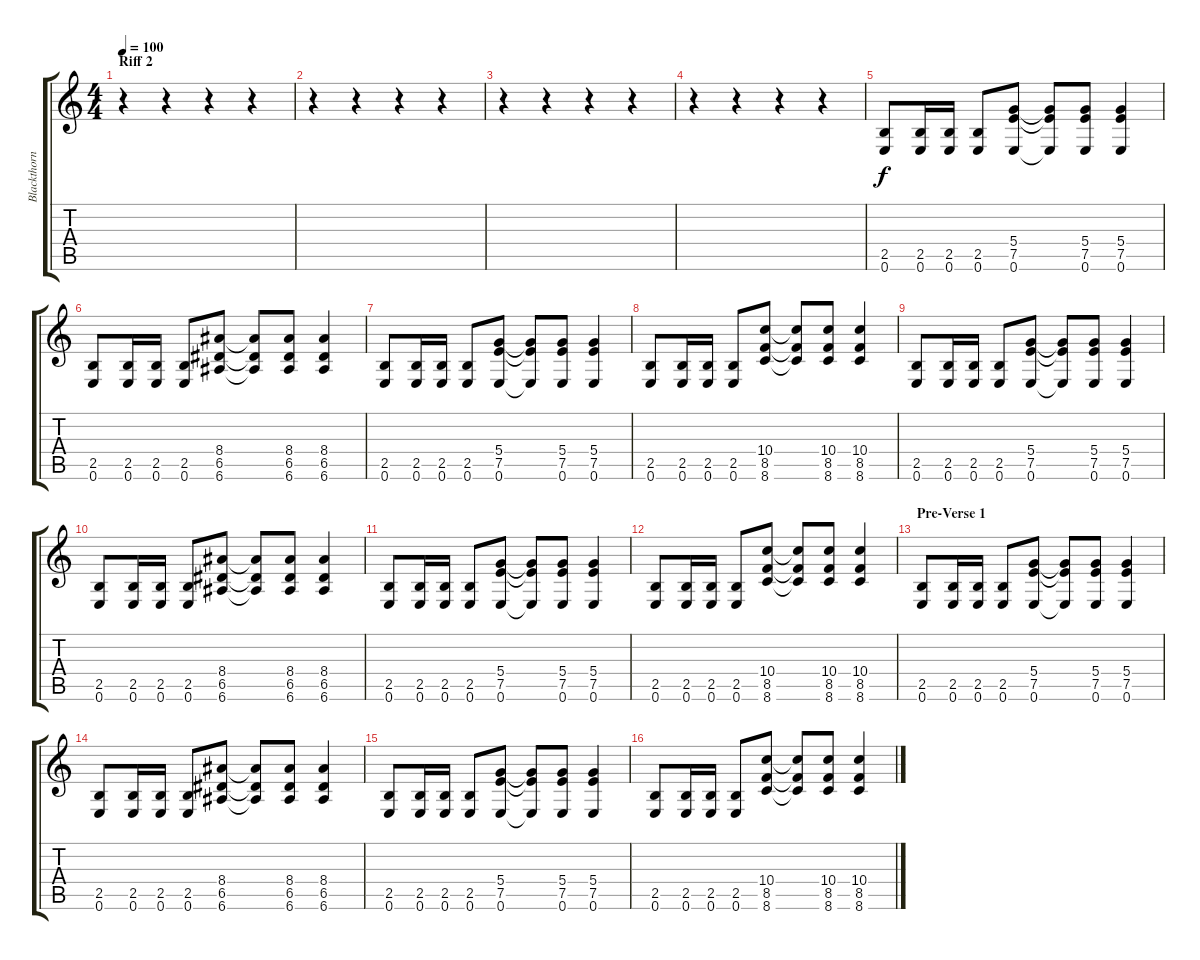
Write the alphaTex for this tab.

\track ("Blackthorn" "Blackthorn") {instrument distortionguitar}
\staff {score tabs}
\tuning (E4 B3 G3 D3 A2 E2) {hide}
\ts (4 4)
\section ("" "Riff 2")
\tempo 100
\clef g2
\ks c
r.4{dy f} r.4 r.4 r.4 |
r.4 r.4 r.4 r.4 |
r.4 r.4 r.4 r.4 |
r.4 r.4 r.4 r.4 |
(2.5 0.6).8 (2.5 0.6).16 (2.5 0.6).16 (2.5 0.6).8 (5.4 7.5 0.6).8 (5.4{t} 7.5{t} 0.6{t}).8 (5.4 7.5 0.6).8 (5.4 7.5 0.6).4 |
(2.5 0.6).8 (2.5 0.6).16 (2.5 0.6).16 (2.5 0.6).8 (8.4 6.5 6.6).8 (8.4{t} 6.5{t} 6.6{t}).8 (8.4 6.5 6.6).8 (8.4 6.5 6.6).4 |
(2.5 0.6).8 (2.5 0.6).16 (2.5 0.6).16 (2.5 0.6).8 (5.4 7.5 0.6).8 (5.4{t} 7.5{t} 0.6{t}).8 (5.4 7.5 0.6).8 (5.4 7.5 0.6).4 |
(2.5 0.6).8 (2.5 0.6).16 (2.5 0.6).16 (2.5 0.6).8 (10.4 8.5 8.6).8 (10.4{t} 8.5{t} 8.6{t}).8 (10.4 8.5 8.6).8 (10.4 8.5 8.6).4 |
(2.5 0.6).8 (2.5 0.6).16 (2.5 0.6).16 (2.5 0.6).8 (5.4 7.5 0.6).8 (5.4{t} 7.5{t} 0.6{t}).8 (5.4 7.5 0.6).8 (5.4 7.5 0.6).4 |
(2.5 0.6).8 (2.5 0.6).16 (2.5 0.6).16 (2.5 0.6).8 (8.4 6.5 6.6).8 (8.4{t} 6.5{t} 6.6{t}).8 (8.4 6.5 6.6).8 (8.4 6.5 6.6).4 |
(2.5 0.6).8 (2.5 0.6).16 (2.5 0.6).16 (2.5 0.6).8 (5.4 7.5 0.6).8 (5.4{t} 7.5{t} 0.6{t}).8 (5.4 7.5 0.6).8 (5.4 7.5 0.6).4 |
(2.5 0.6).8 (2.5 0.6).16 (2.5 0.6).16 (2.5 0.6).8 (10.4 8.5 8.6).8 (10.4{t} 8.5{t} 8.6{t}).8 (10.4 8.5 8.6).8 (10.4 8.5 8.6).4 |
\section ("" "Pre-Verse 1")
(2.5 0.6).8 (2.5 0.6).16 (2.5 0.6).16 (2.5 0.6).8 (5.4 7.5 0.6).8 (5.4{t} 7.5{t} 0.6{t}).8 (5.4 7.5 0.6).8 (5.4 7.5 0.6).4 |
(2.5 0.6).8 (2.5 0.6).16 (2.5 0.6).16 (2.5 0.6).8 (8.4 6.5 6.6).8 (8.4{t} 6.5{t} 6.6{t}).8 (8.4 6.5 6.6).8 (8.4 6.5 6.6).4 |
(2.5 0.6).8 (2.5 0.6).16 (2.5 0.6).16 (2.5 0.6).8 (5.4 7.5 0.6).8 (5.4{t} 7.5{t} 0.6{t}).8 (5.4 7.5 0.6).8 (5.4 7.5 0.6).4 |
(2.5 0.6).8 (2.5 0.6).16 (2.5 0.6).16 (2.5 0.6).8 (10.4 8.5 8.6).8 (10.4{t} 8.5{t} 8.6{t}).8 (10.4 8.5 8.6).8 (10.4 8.5 8.6).4
